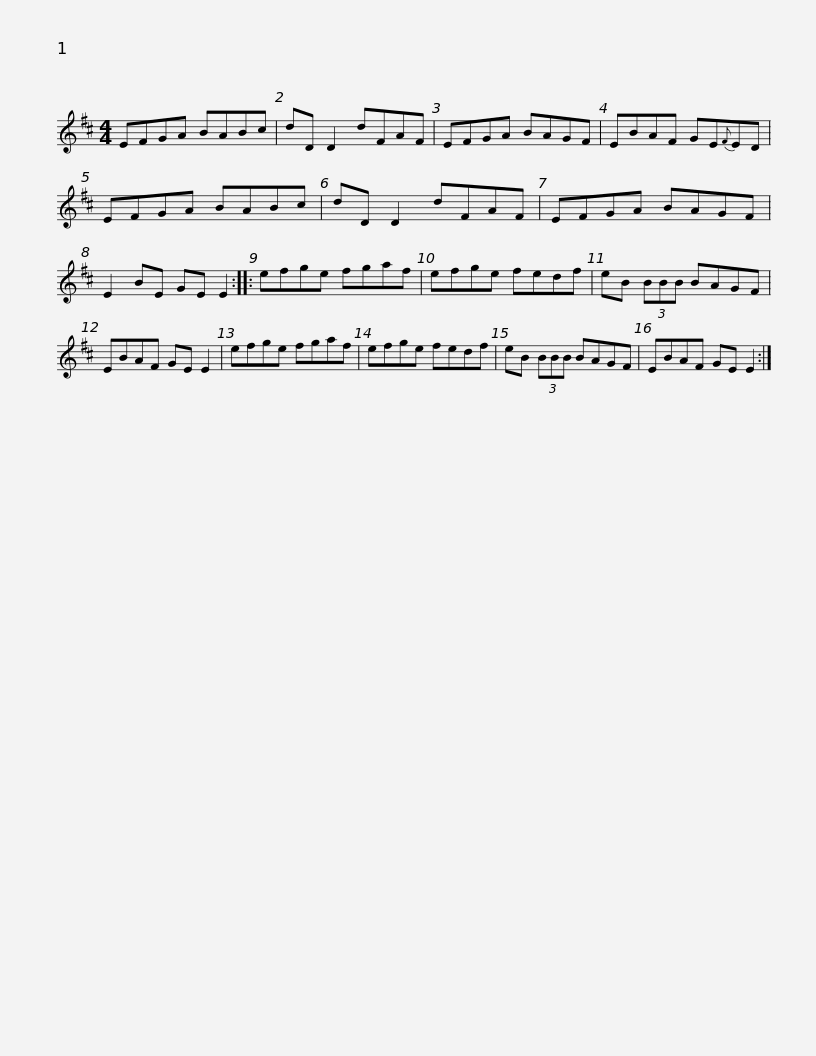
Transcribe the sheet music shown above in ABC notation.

X:1
L:1/8
M:4/4
I:linebreak $
K:D
V:1 treble
V:1
 EFGA BABc | dD D2 dFAF | EFGA BAGF | EBAF GE{F}ED | EFGA BABc |$ %5
 dD D2 dFAF | EFGA BAGF | E2 BE GE E2 :: efge fgaf | efge fedf |$ %10
 eB (3BBB BAGF | EBAF GE E2 | efge fgaf | efge fedf | eB (3BBB BAGF |$ %15
 EBAF GE E2 :| %16
